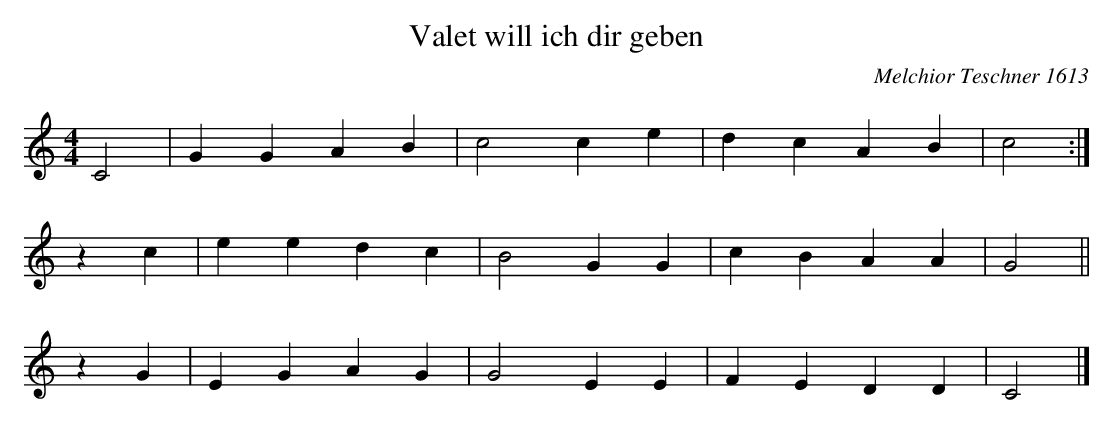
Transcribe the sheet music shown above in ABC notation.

X:1
T:Valet will ich dir geben
C:Melchior Teschner 1613
M:4/4
L:1/4
K:C
C2|G G A B|c2 c e|d c A B|c2:|
zc|e e d c|B2 G G|c B A A|G2||
zG|E G A G|G2 E E|F E D D|C2|]
